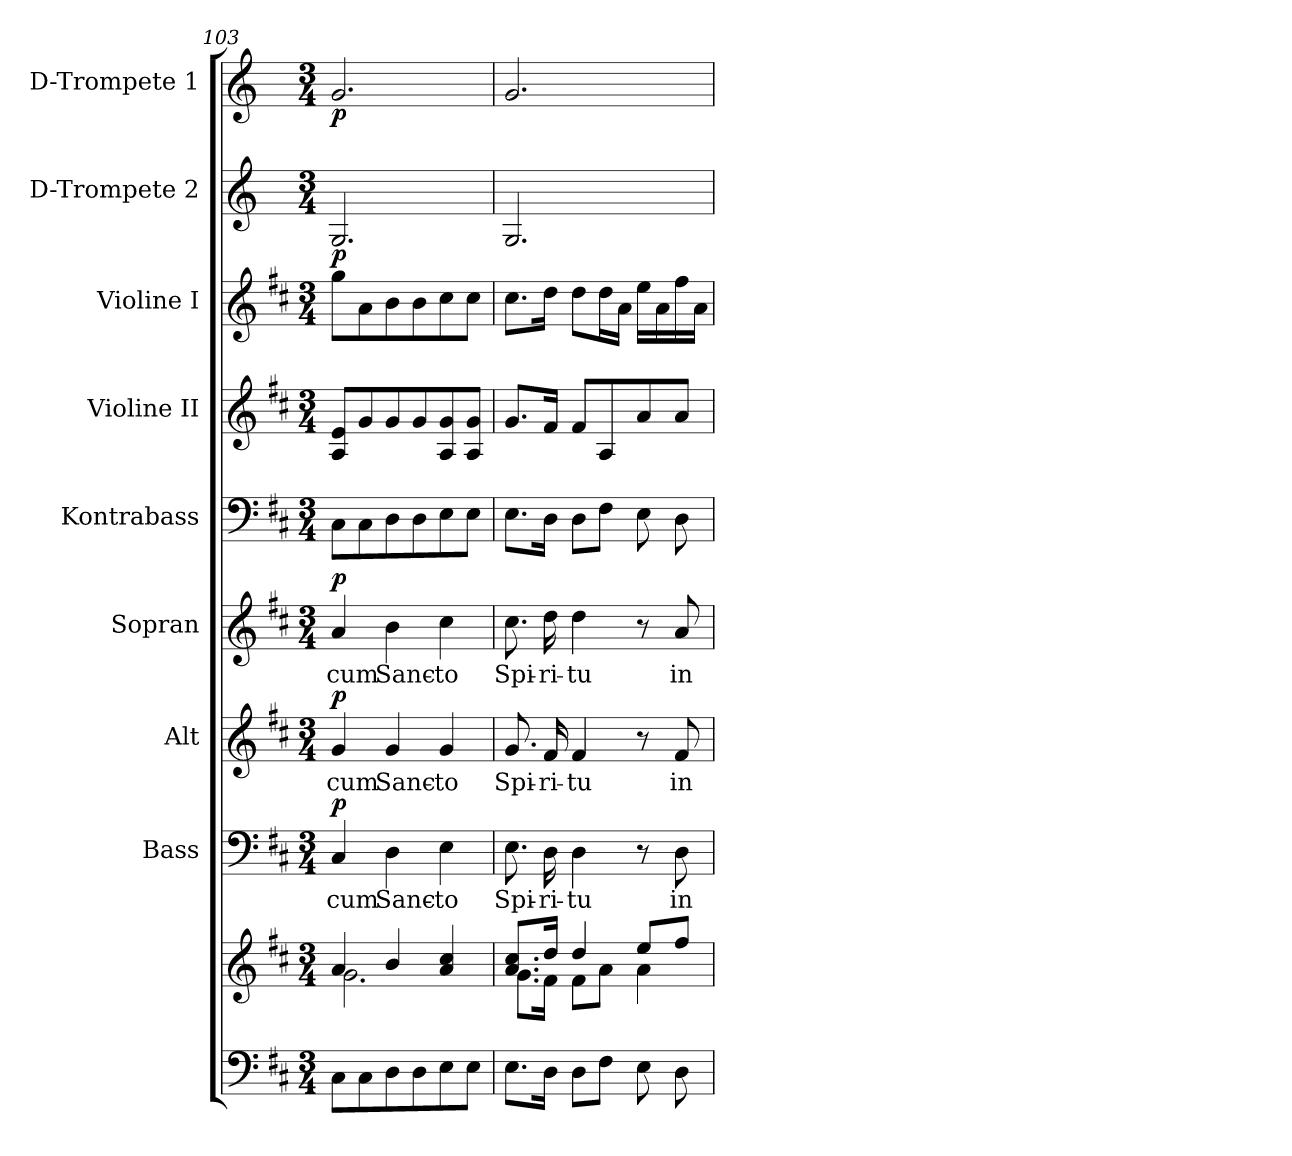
**kern	**kern	**kern	**text	**dynam	**kern	**text	**dynam	**kern	**text	**dynam	**kern	**kern	**kern	**kern	**dynam	**kern	**dynam
*part9	*part9	*part8	*part8	*part8	*part7	*part7	*part7	*part6	*part6	*part6	*part5	*part4	*part3	*part2	*part2	*part1	*part1
*staff10	*staff9	*staff8	*staff8	*staff8	*staff7	*staff7	*staff7	*staff6	*staff6	*staff6	*staff5	*staff4	*staff3	*staff2	*staff2	*staff1	*staff1
*	*	*I"Bass	*	*	*I"Alt	*	*	*I"Sopran	*	*	*I"Kontrabass	*I"Violine II	*I"Violine I	*I"D-Trompete 2	*	*I"D-Trompete 1	*
*	*	*I'B.	*	*	*I'A.	*	*	*I'S.	*	*	*I'Kb.	*I'Vl. II	*I'Vl. I	*I'D Trp. 2	*	*I'D Trp. 1	*
!!LO:PB:g=z
*clefF4	*clefG2	*clefF4	*	*	*clefG2	*	*	*clefG2	*	*	*clefF4	*clefG2	*clefG2	*clefG2	*	*clefG2	*
*	*	*	*	*	*	*	*	*	*	*	*ITrd7c12	*	*	*ITrd-1c-2	*	*ITrd-1c-2	*
*k[f#c#]	*k[f#c#]	*k[f#c#]	*	*	*k[f#c#]	*	*	*k[f#c#]	*	*	*k[f#c#]	*k[f#c#]	*k[f#c#]	*k[f#c#]	*	*k[f#c#]	*
*D:	*D:	*D:	*	*	*D:	*	*	*D:	*	*	*D:	*D:	*D:	*D:	*	*D:	*
*M3/4	*M3/4	*M3/4	*	*	*M3/4	*	*	*M3/4	*	*	*M3/4	*M3/4	*M3/4	*M3/4	*	*M3/4	*
=103	=103	=103	=103	=103	=103	=103	=103	=103	=103	=103	=103	=103	=103	=103	=103	=103	=103
*	*^	*	*	*	*	*	*	*	*	*	*	*	*	*	*	*	*
!	!	!	!	!LO:LY:b	!LO:DY:a	!	!LO:LY:b	!LO:DY:a	!	!LO:LY:b	!LO:DY:a	!	!	!	!	!LO:DY:b	!	!LO:DY:b
8C#\L	4a/	2.g\	4C#/	cum	p	4g/	cum	p	4a/	cum	p	8CC#\L	8A/ 8e/L	8gg\L	2.A/	p	2.a/	p
8C#\	.	.	.	.	.	.	.	.	.	.	.	8CC#\	8g/	8a\	.	.	.	.
!	!	!	!	!LO:LY:b	!	!	!LO:LY:b	!	!	!LO:LY:b	!	!	!	!	!	!	!	!
8D\	4b/	.	4D\	Sanc-	.	4g/	Sanc-	.	4b\	Sanc-	.	8DD\	8g/	8b\	.	.	.	.
8D\	.	.	.	.	.	.	.	.	.	.	.	8DD\	8g/	8b\	.	.	.	.
!	!	!	!	!LO:LY:b	!	!	!LO:LY:b	!	!	!LO:LY:b	!	!	!	!	!	!	!	!
8E\	4a/ 4cc#/	.	4E\	-to	.	4g/	-to	.	4cc#\	-to	.	8EE\	8A/ 8g/	8cc#\	.	.	.	.
8E\J	.	.	.	.	.	.	.	.	.	.	.	8EE\J	8A/ 8g/J	8cc#\J	.	.	.	.
=104	=104	=104	=104	=104	=104	=104	=104	=104	=104	=104	=104	=104	=104	=104	=104	=104	=104	=104
!	!	!	!	!LO:LY:b	!	!	!LO:LY:b	!	!	!LO:LY:b	!	!	!	!	!	!	!	!
8.E\L	8.a/ 8.cc#/L	8.g\L	8.E\	Spi-	.	8.g/	Spi-	.	8.cc#\	Spi-	.	8.EE\L	8.g/L	8.cc#\L	2.A/	.	2.a/	.
!	!	!	!	!LO:LY:b	!	!	!LO:LY:b	!	!	!LO:LY:b	!	!	!	!	!	!	!	!
16D\Jk	16dd/Jk	16f#\Jk	16D\	-ri-	.	16f#/	-ri-	.	16dd\	-ri-	.	16DD\Jk	16f#/Jk	16dd\Jk	.	.	.	.
!	!	!	!	!LO:LY:b	!	!	!LO:LY:b	!	!	!LO:LY:b	!	!	!	!	!	!	!	!
8D\L	4dd/	8f#\L	4D\	-tu	.	4f#/	-tu	.	4dd\	-tu	.	8DD\L	8f#/L	8dd\L	.	.	.	.
8F#\J	.	8a\J	.	.	.	.	.	.	.	.	.	8FF#\J	8A/	16dd\L	.	.	.	.
.	.	.	.	.	.	.	.	.	.	.	.	.	.	16a\JJ	.	.	.	.
8E\	8ee/L	4a\	8r	.	.	8r	.	.	8r	.	.	8EE\	8a/	16ee\LL	.	.	.	.
.	.	.	.	.	.	.	.	.	.	.	.	.	.	16a\	.	.	.	.
!	!	!	!	!LO:LY:b	!	!	!LO:LY:b	!	!	!LO:LY:b	!	!	!	!	!	!	!	!
8D\	8ff#/J	.	8D\	in	.	8f#/	in	.	8a/	in	.	8DD\	8a/J	16ff#\	.	.	.	.
.	.	.	.	.	.	.	.	.	.	.	.	.	.	16a\JJ	.	.	.	.
*	*v	*v	*	*	*	*	*	*	*	*	*	*	*	*	*	*	*	*
=	=	=	=	=	=	=	=	=	=	=	=	=	=	=	=	=	=
*-	*-	*-	*-	*-	*-	*-	*-	*-	*-	*-	*-	*-	*-	*-	*-	*-	*-
